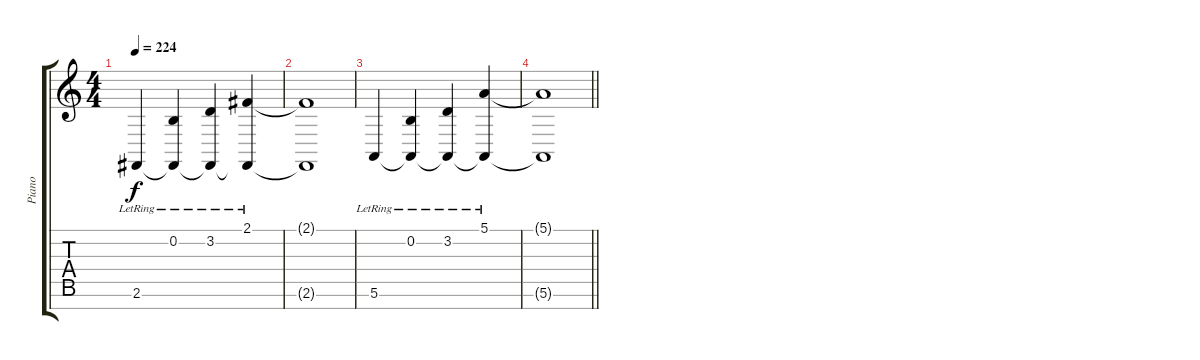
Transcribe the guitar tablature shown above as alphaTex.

\track ("Piano" "Piano") {instrument acousticgrandpiano}
\staff {score tabs}
\tuning (E4 B3 G3 D3 A2 E2 B1) {hide}
\ts (4 4)
\tempo 224
\clef g2
\ks c
2.6{lr}.4{dy f} (0.2{lr} 2.6{t}).4 (3.2{lr} 2.6{t}).4 (2.1{lr} 2.6{t}).4 |
(2.1{t} 2.6{t}).1 |
5.6{lr}.4 (0.2{lr} 5.6{t}).4 (3.2{lr} 5.6{t}).4 (5.1{lr} 5.6{t}).4 |
\barLineRight lightlight
(5.1{t} 5.6{t}).1
